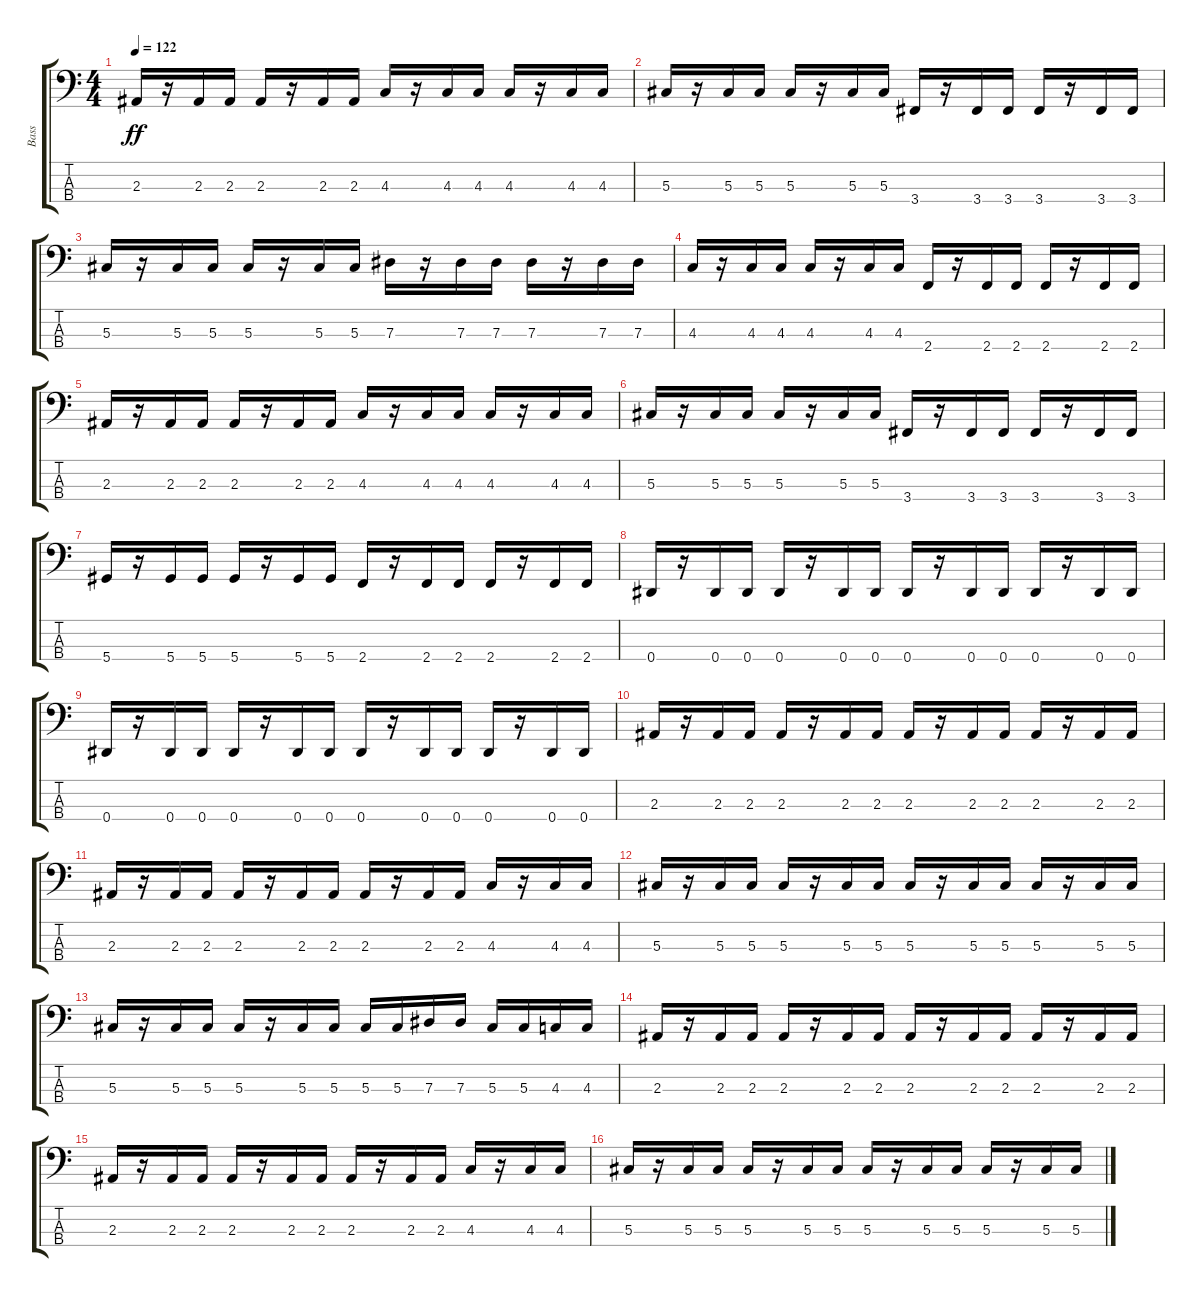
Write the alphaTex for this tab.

\track ("Bass" "Bass") {instrument electricbassfinger}
\staff {score tabs}
\tuning (Gb2 Db2 Ab1 Eb1) {hide}
\ts (4 4)
\tempo 122
\clef f4
\ks c
2.3.16{dy ff instrument electricbassfinger} r.16 2.3.16 2.3.16 2.3.16 r.16 2.3.16 2.3.16 4.3.16 r.16 4.3.16 4.3.16 4.3.16 r.16 4.3.16 4.3.16 |
5.3.16 r.16 5.3.16 5.3.16 5.3.16 r.16 5.3.16 5.3.16 3.4.16 r.16 3.4.16 3.4.16 3.4.16 r.16 3.4.16 3.4.16 |
5.3.16 r.16 5.3.16 5.3.16 5.3.16 r.16 5.3.16 5.3.16 7.3.16 r.16 7.3.16 7.3.16 7.3.16 r.16 7.3.16 7.3.16 |
4.3.16 r.16 4.3.16 4.3.16 4.3.16 r.16 4.3.16 4.3.16 2.4.16 r.16 2.4.16 2.4.16 2.4.16 r.16 2.4.16 2.4.16 |
2.3.16 r.16 2.3.16 2.3.16 2.3.16 r.16 2.3.16 2.3.16 4.3.16 r.16 4.3.16 4.3.16 4.3.16 r.16 4.3.16 4.3.16 |
5.3.16 r.16 5.3.16 5.3.16 5.3.16 r.16 5.3.16 5.3.16 3.4.16 r.16 3.4.16 3.4.16 3.4.16 r.16 3.4.16 3.4.16 |
5.4.16 r.16 5.4.16 5.4.16 5.4.16 r.16 5.4.16 5.4.16 2.4.16 r.16 2.4.16 2.4.16 2.4.16 r.16 2.4.16 2.4.16 |
0.4.16 r.16 0.4.16 0.4.16 0.4.16 r.16 0.4.16 0.4.16 0.4.16 r.16 0.4.16 0.4.16 0.4.16 r.16 0.4.16 0.4.16 |
0.4.16 r.16 0.4.16 0.4.16 0.4.16 r.16 0.4.16 0.4.16 0.4.16 r.16 0.4.16 0.4.16 0.4.16 r.16 0.4.16 0.4.16 |
2.3.16 r.16 2.3.16 2.3.16 2.3.16 r.16 2.3.16 2.3.16 2.3.16 r.16 2.3.16 2.3.16 2.3.16 r.16 2.3.16 2.3.16 |
2.3.16 r.16 2.3.16 2.3.16 2.3.16 r.16 2.3.16 2.3.16 2.3.16 r.16 2.3.16 2.3.16 4.3.16 r.16 4.3.16 4.3.16 |
5.3.16 r.16 5.3.16 5.3.16 5.3.16 r.16 5.3.16 5.3.16 5.3.16 r.16 5.3.16 5.3.16 5.3.16 r.16 5.3.16 5.3.16 |
5.3.16 r.16 5.3.16 5.3.16 5.3.16 r.16 5.3.16 5.3.16 5.3.16 5.3.16 7.3.16 7.3.16 5.3.16 5.3.16 4.3.16 4.3.16 |
2.3.16 r.16 2.3.16 2.3.16 2.3.16 r.16 2.3.16 2.3.16 2.3.16 r.16 2.3.16 2.3.16 2.3.16 r.16 2.3.16 2.3.16 |
2.3.16 r.16 2.3.16 2.3.16 2.3.16 r.16 2.3.16 2.3.16 2.3.16 r.16 2.3.16 2.3.16 4.3.16 r.16 4.3.16 4.3.16 |
5.3.16 r.16 5.3.16 5.3.16 5.3.16 r.16 5.3.16 5.3.16 5.3.16 r.16 5.3.16 5.3.16 5.3.16 r.16 5.3.16 5.3.16
